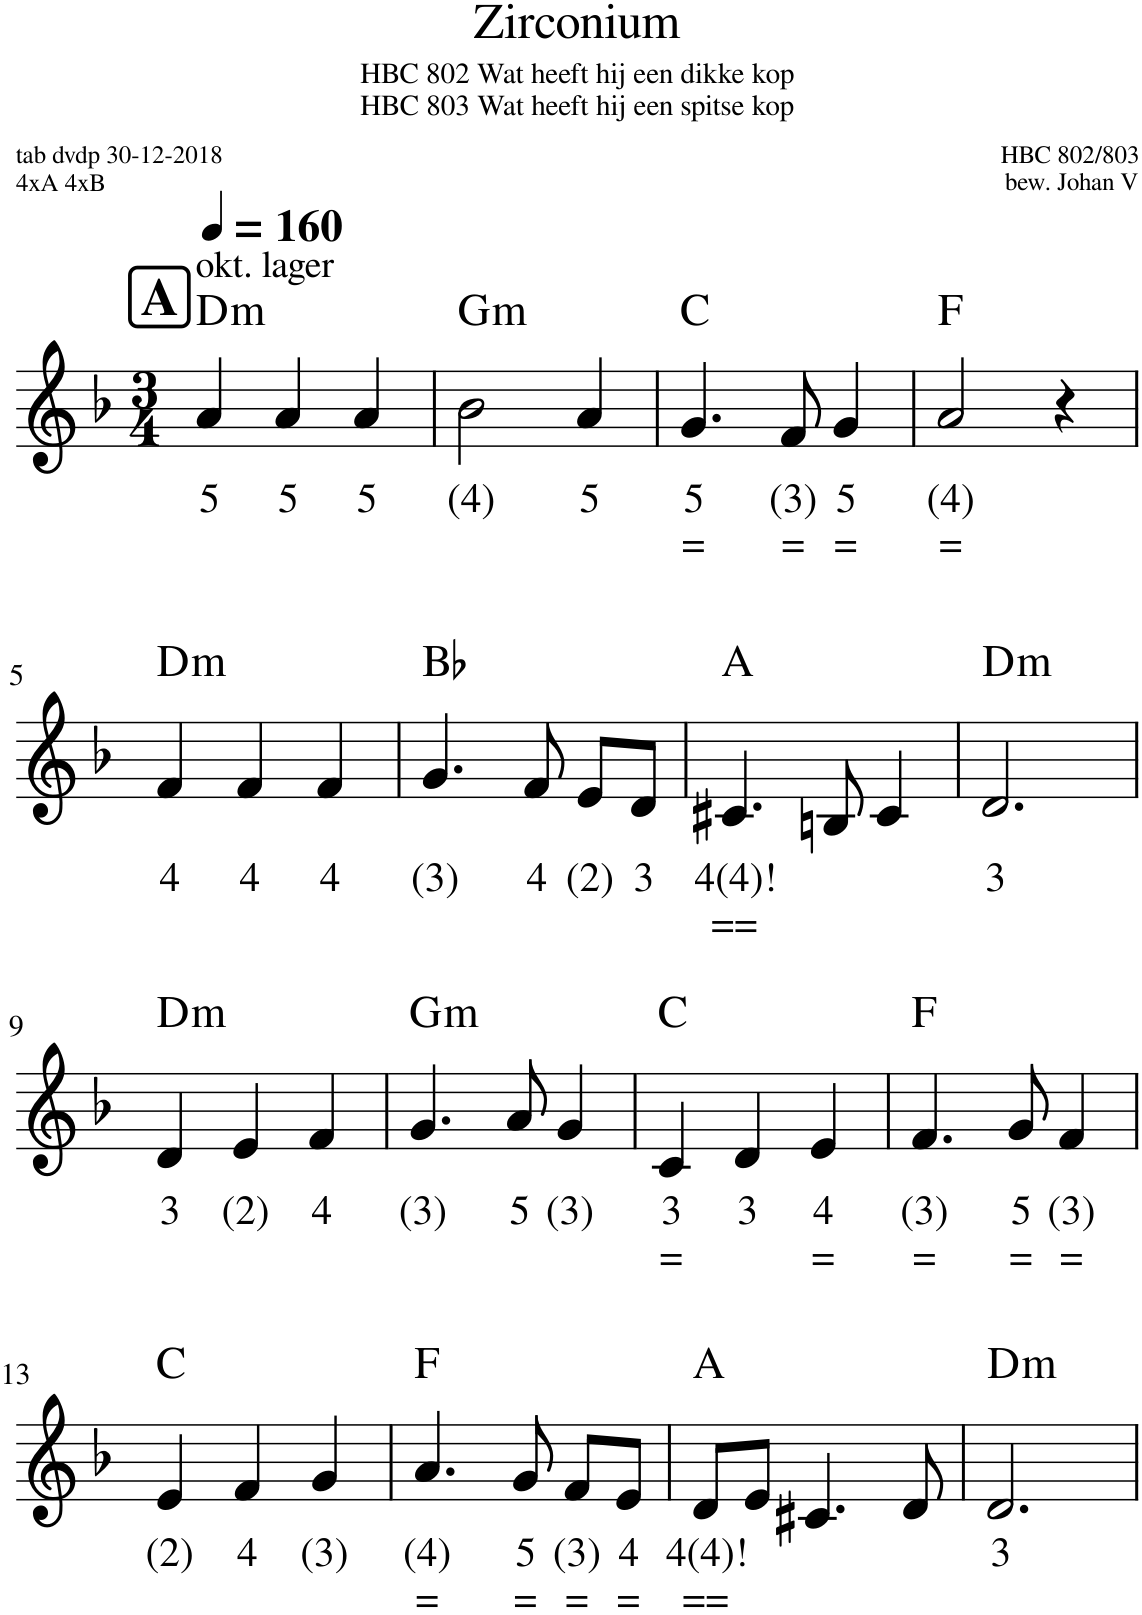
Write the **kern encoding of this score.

**kern	**text	**text	**harte
*part1	*part1	*part1	*part1
*staff1	*staff1	*staff1	*
*I"Piano, Zirconium	*	*	*
*clefG2	*	*	*
*k[b-]	*	*	*
*M3/4	*	*	*
*MM160	*	*	*
!!LO:REH:place=s1:a:B:cj:fs=14:t=A
=1	=1	=1	=1
!LO:TX:a:t=okt. lager	!	!	!
!	!LO:LY:b	!	!LO:H:kt=m
4a/	5	.	D:min
!	!LO:LY:b	!	!
4a/	5	.	.
!	!LO:LY:b	!	!
4a/	5	.	.
=2	=2	=2	=2
!	!LO:LY:b	!	!LO:H:kt=m
2b-\	(4)	.	G:min
!	!LO:LY:b	!	!
4a/	5	.	.
=3	=3	=3	=3
!	!LO:LY:b	!LO:LY:b	!
4.g/	5	=	C:maj
!	!LO:LY:b	!LO:LY:b	!
8f/	(3)	=	.
!	!LO:LY:b	!LO:LY:b	!
4g/	5	=	.
=4	=4	=4	=4
!	!LO:LY:b	!LO:LY:b	!
2a/	(4)	=	F:maj
4r	.	.	.
!!LO:LB:g=z
=5	=5	=5	=5
!	!LO:LY:b	!	!LO:H:kt=m
4f/	4	.	D:min
!	!LO:LY:b	!	!
4f/	4	.	.
!	!LO:LY:b	!	!
4f/	4	.	.
=6	=6	=6	=6
!	!LO:LY:b	!	!
4.g/	(3)	.	Bb:maj
!	!LO:LY:b	!	!
8f/	4	.	.
!	!LO:LY:b	!	!
8e/L	(2)	.	.
!	!LO:LY:b	!	!
8d/J	3	.	.
=7	=7	=7	=7
!	!LO:LY:b	!LO:LY:b	!
4.c#X/	4(4)!	==	A:maj
8Bn/	.	.	.
4c#/	.	.	.
=8	=8	=8	=8
!	!LO:LY:b	!	!LO:H:kt=m
2.d/	3	.	D:min
!!LO:LB:g=z
=9	=9	=9	=9
!	!LO:LY:b	!	!LO:H:kt=m
4d/	3	.	D:min
!	!LO:LY:b	!	!
4e/	(2)	.	.
!	!LO:LY:b	!	!
4f/	4	.	.
=10	=10	=10	=10
!	!LO:LY:b	!	!LO:H:kt=m
4.g/	(3)	.	G:min
!	!LO:LY:b	!	!
8a/	5	.	.
!	!LO:LY:b	!	!
4g/	(3)	.	.
=11	=11	=11	=11
!	!LO:LY:b	!LO:LY:b	!
4c/	3	=	C:maj
!	!LO:LY:b	!	!
4d/	3	.	.
!	!LO:LY:b	!LO:LY:b	!
4e/	4	=	.
=12	=12	=12	=12
!	!LO:LY:b	!LO:LY:b	!
4.f/	(3)	=	F:maj
!	!LO:LY:b	!LO:LY:b	!
8g/	5	=	.
!	!LO:LY:b	!LO:LY:b	!
4f/	(3)	=	.
!!LO:LB:g=z
=13	=13	=13	=13
!	!LO:LY:b	!	!
4e/	(2)	.	C:maj
!	!LO:LY:b	!	!
4f/	4	.	.
!	!LO:LY:b	!	!
4g/	(3)	.	.
=14	=14	=14	=14
!	!LO:LY:b	!LO:LY:b	!
4.a/	(4)	=	F:maj
!	!LO:LY:b	!LO:LY:b	!
8g/	5	=	.
!	!LO:LY:b	!LO:LY:b	!
8f/L	(3)	=	.
!	!LO:LY:b	!LO:LY:b	!
8e/J	4	=	.
=15	=15	=15	=15
!	!LO:LY:b	!LO:LY:b	!
8d/L	4(4)!	==	A:maj
8e/J	.	.	.
4.c#X/	.	.	.
8d/	.	.	.
=16	=16	=16	=16
!	!LO:LY:b	!	!LO:H:kt=m
2.d/	3	.	D:min
=	=	=	=
*-	*-	*-	*-
